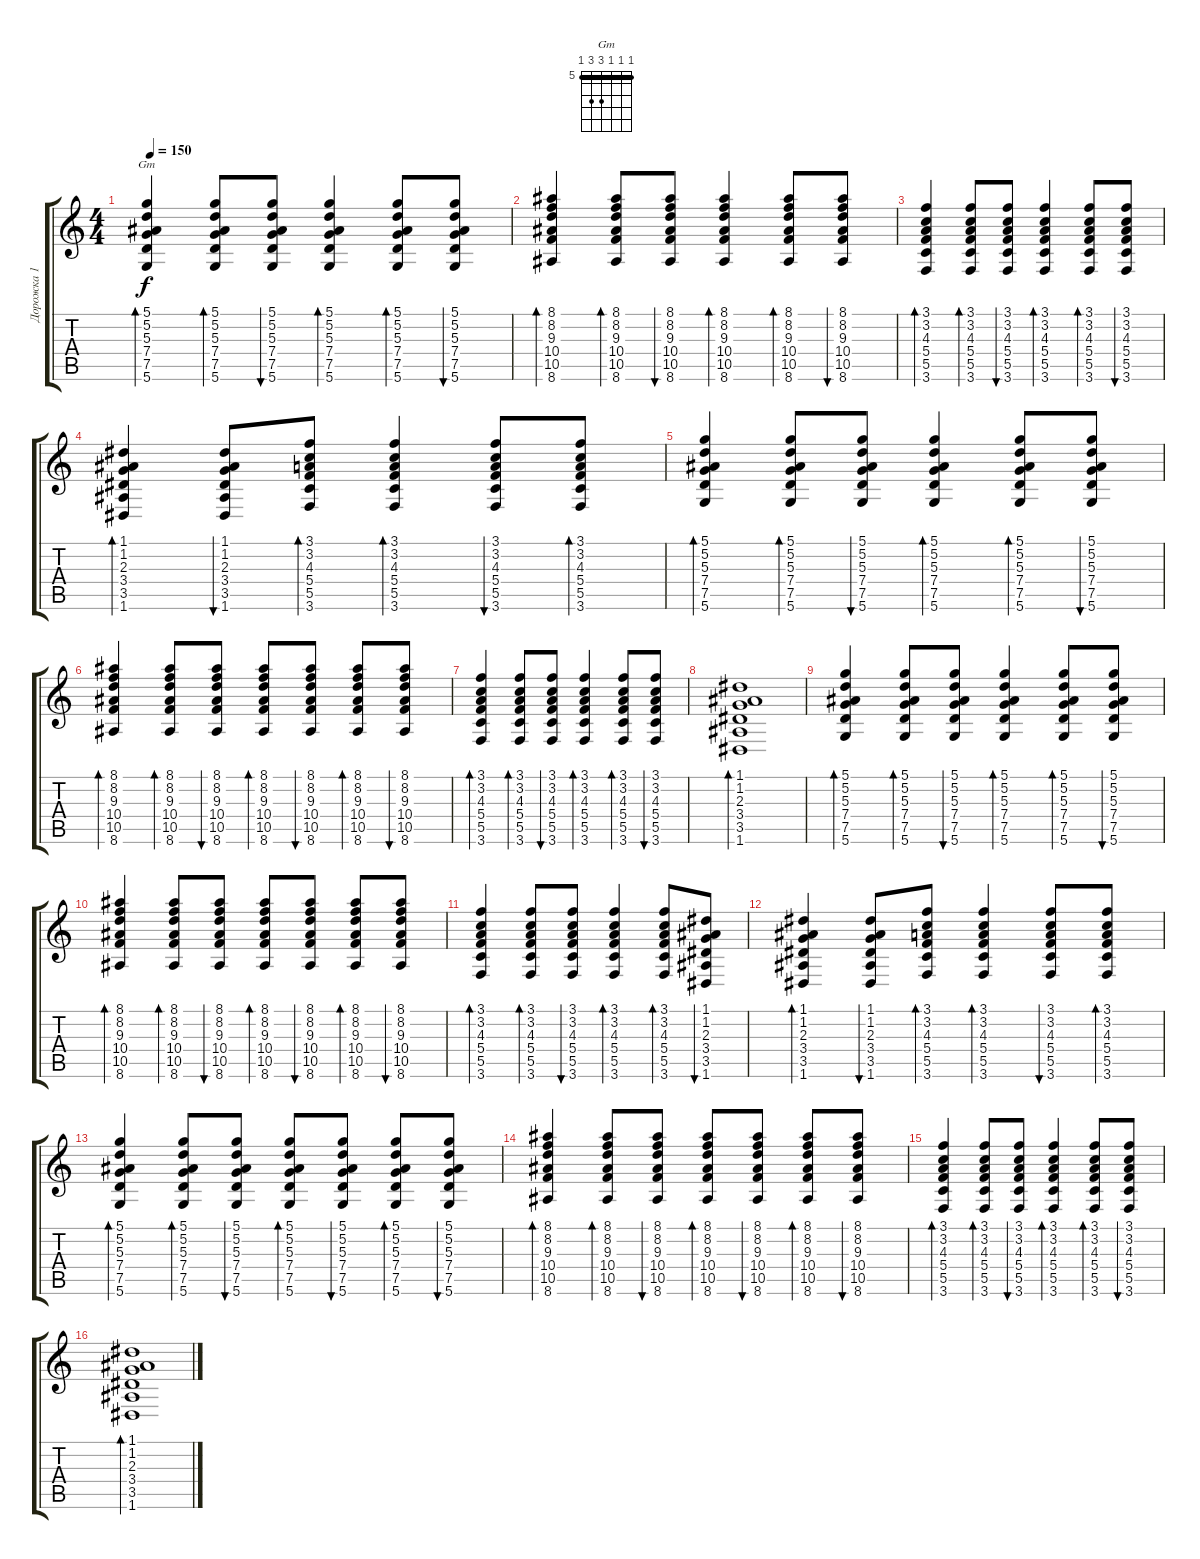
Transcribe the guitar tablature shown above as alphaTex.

\track ("Дорожка 1" "Дорожка 1") {instrument acousticguitarsteel}
\staff {score tabs}
\tuning (D4 A3 F3 C3 G2 D2) {hide}
\chord ("Gm" 5 5 5 7 7 5) {firstfret 5 barre 5}
\ts (4 4)
\tempo 150
\clef g2
\ks c
(5.1 5.2 5.3 7.4 7.5 5.6).4{bd 60 ch "Gm" dy f} (5.1 5.2 5.3 7.4 7.5 5.6).8{bd 60} (5.1 5.2 5.3 7.4 7.5 5.6).8{bu 60} (5.1 5.2 5.3 7.4 7.5 5.6).4{bd 60} (5.1 5.2 5.3 7.4 7.5 5.6).8{bd 60} (5.1 5.2 5.3 7.4 7.5 5.6).8{bu 60} |
(8.1 8.2 9.3 10.4 10.5 8.6).4{bd 60} (8.1 8.2 9.3 10.4 10.5 8.6).8{bd 60} (8.1 8.2 9.3 10.4 10.5 8.6).8{bu 60} (8.1 8.2 9.3 10.4 10.5 8.6).4{bd 60} (8.1 8.2 9.3 10.4 10.5 8.6).8{bd 60} (8.1 8.2 9.3 10.4 10.5 8.6).8{bu 60} |
(3.1 3.2 4.3 5.4 5.5 3.6).4{bd 60} (3.1 3.2 4.3 5.4 5.5 3.6).8{bd 60} (3.1 3.2 4.3 5.4 5.5 3.6).8{bu 60} (3.1 3.2 4.3 5.4 5.5 3.6).4{bd 60} (3.1 3.2 4.3 5.4 5.5 3.6).8{bd 60} (3.1 3.2 4.3 5.4 5.5 3.6).8{bu 60} |
(1.1 1.2 2.3 3.4 3.5 1.6).4{bd 60} (1.1 1.2 2.3 3.4 3.5 1.6).8{bu 60} (3.1 3.2 4.3 5.4 5.5 3.6).8{bd 60} (3.1 3.2 4.3 5.4 5.5 3.6).4{bd 60} (3.1 3.2 4.3 5.4 5.5 3.6).8{bu 60} (3.1 3.2 4.3 5.4 5.5 3.6).8{bd 60} |
(5.1 5.2 5.3 7.4 7.5 5.6).4{bd 60} (5.1 5.2 5.3 7.4 7.5 5.6).8{bd 60} (5.1 5.2 5.3 7.4 7.5 5.6).8{bu 60} (5.1 5.2 5.3 7.4 7.5 5.6).4{bd 60} (5.1 5.2 5.3 7.4 7.5 5.6).8{bd 60} (5.1 5.2 5.3 7.4 7.5 5.6).8{bu 60} |
(8.1 8.2 9.3 10.4 10.5 8.6).4{bd 60} (8.1 8.2 9.3 10.4 10.5 8.6).8{bd 60} (8.1 8.2 9.3 10.4 10.5 8.6).8{bu 60} (8.1 8.2 9.3 10.4 10.5 8.6).8{bd 60} (8.1 8.2 9.3 10.4 10.5 8.6).8{bu 60} (8.1 8.2 9.3 10.4 10.5 8.6).8{bd 60} (8.1 8.2 9.3 10.4 10.5 8.6).8{bu 60} |
(3.1 3.2 4.3 5.4 5.5 3.6).4{bd 60} (3.1 3.2 4.3 5.4 5.5 3.6).8{bd 60} (3.1 3.2 4.3 5.4 5.5 3.6).8{bu 60} (3.1 3.2 4.3 5.4 5.5 3.6).4{bd 60} (3.1 3.2 4.3 5.4 5.5 3.6).8{bd 60} (3.1 3.2 4.3 5.4 5.5 3.6).8{bu 60} |
(1.1 1.2 2.3 3.4 3.5 1.6).1{bd 60} |
(5.1 5.2 5.3 7.4 7.5 5.6).4{bd 60} (5.1 5.2 5.3 7.4 7.5 5.6).8{bd 60} (5.1 5.2 5.3 7.4 7.5 5.6).8{bu 60} (5.1 5.2 5.3 7.4 7.5 5.6).4{bd 60} (5.1 5.2 5.3 7.4 7.5 5.6).8{bd 60} (5.1 5.2 5.3 7.4 7.5 5.6).8{bu 60} |
(8.1 8.2 9.3 10.4 10.5 8.6).4{bd 60} (8.1 8.2 9.3 10.4 10.5 8.6).8{bd 60} (8.1 8.2 9.3 10.4 10.5 8.6).8{bu 60} (8.1 8.2 9.3 10.4 10.5 8.6).8{bd 60} (8.1 8.2 9.3 10.4 10.5 8.6).8{bu 60} (8.1 8.2 9.3 10.4 10.5 8.6).8{bd 60} (8.1 8.2 9.3 10.4 10.5 8.6).8{bu 60} |
(3.1 3.2 4.3 5.4 5.5 3.6).4{bd 60} (3.1 3.2 4.3 5.4 5.5 3.6).8{bd 60} (3.1 3.2 4.3 5.4 5.5 3.6).8{bu 60} (3.1 3.2 4.3 5.4 5.5 3.6).4{bd 60} (3.1 3.2 4.3 5.4 5.5 3.6).8{bd 60} (1.1 1.2 2.3 3.4 3.5 1.6).8{bu 60} |
(1.1 1.2 2.3 3.4 3.5 1.6).4{bd 60} (1.1 1.2 2.3 3.4 3.5 1.6).8{bu 60} (3.1 3.2 4.3 5.4 5.5 3.6).8{bd 60} (3.1 3.2 4.3 5.4 5.5 3.6).4{bd 60} (3.1 3.2 4.3 5.4 5.5 3.6).8{bu 60} (3.1 3.2 4.3 5.4 5.5 3.6).8{bd 60} |
(5.1 5.2 5.3 7.4 7.5 5.6).4{bd 60} (5.1 5.2 5.3 7.4 7.5 5.6).8{bd 60} (5.1 5.2 5.3 7.4 7.5 5.6).8{bu 60} (5.1 5.2 5.3 7.4 7.5 5.6).8{bd 60} (5.1 5.2 5.3 7.4 7.5 5.6).8{bu 60} (5.1 5.2 5.3 7.4 7.5 5.6).8{bd 60} (5.1 5.2 5.3 7.4 7.5 5.6).8{bu 60} |
(8.1 8.2 9.3 10.4 10.5 8.6).4{bd 60} (8.1 8.2 9.3 10.4 10.5 8.6).8{bd 60} (8.1 8.2 9.3 10.4 10.5 8.6).8{bu 60} (8.1 8.2 9.3 10.4 10.5 8.6).8{bd 60} (8.1 8.2 9.3 10.4 10.5 8.6).8{bu 60} (8.1 8.2 9.3 10.4 10.5 8.6).8{bd 60} (8.1 8.2 9.3 10.4 10.5 8.6).8{bu 60} |
(3.1 3.2 4.3 5.4 5.5 3.6).4{bd 60} (3.1 3.2 4.3 5.4 5.5 3.6).8{bd 60} (3.1 3.2 4.3 5.4 5.5 3.6).8{bu 60} (3.1 3.2 4.3 5.4 5.5 3.6).4{bd 60} (3.1 3.2 4.3 5.4 5.5 3.6).8{bd 60} (3.1 3.2 4.3 5.4 5.5 3.6).8{bu 60} |
(1.1 1.2 2.3 3.4 3.5 1.6).1{bd 60}
